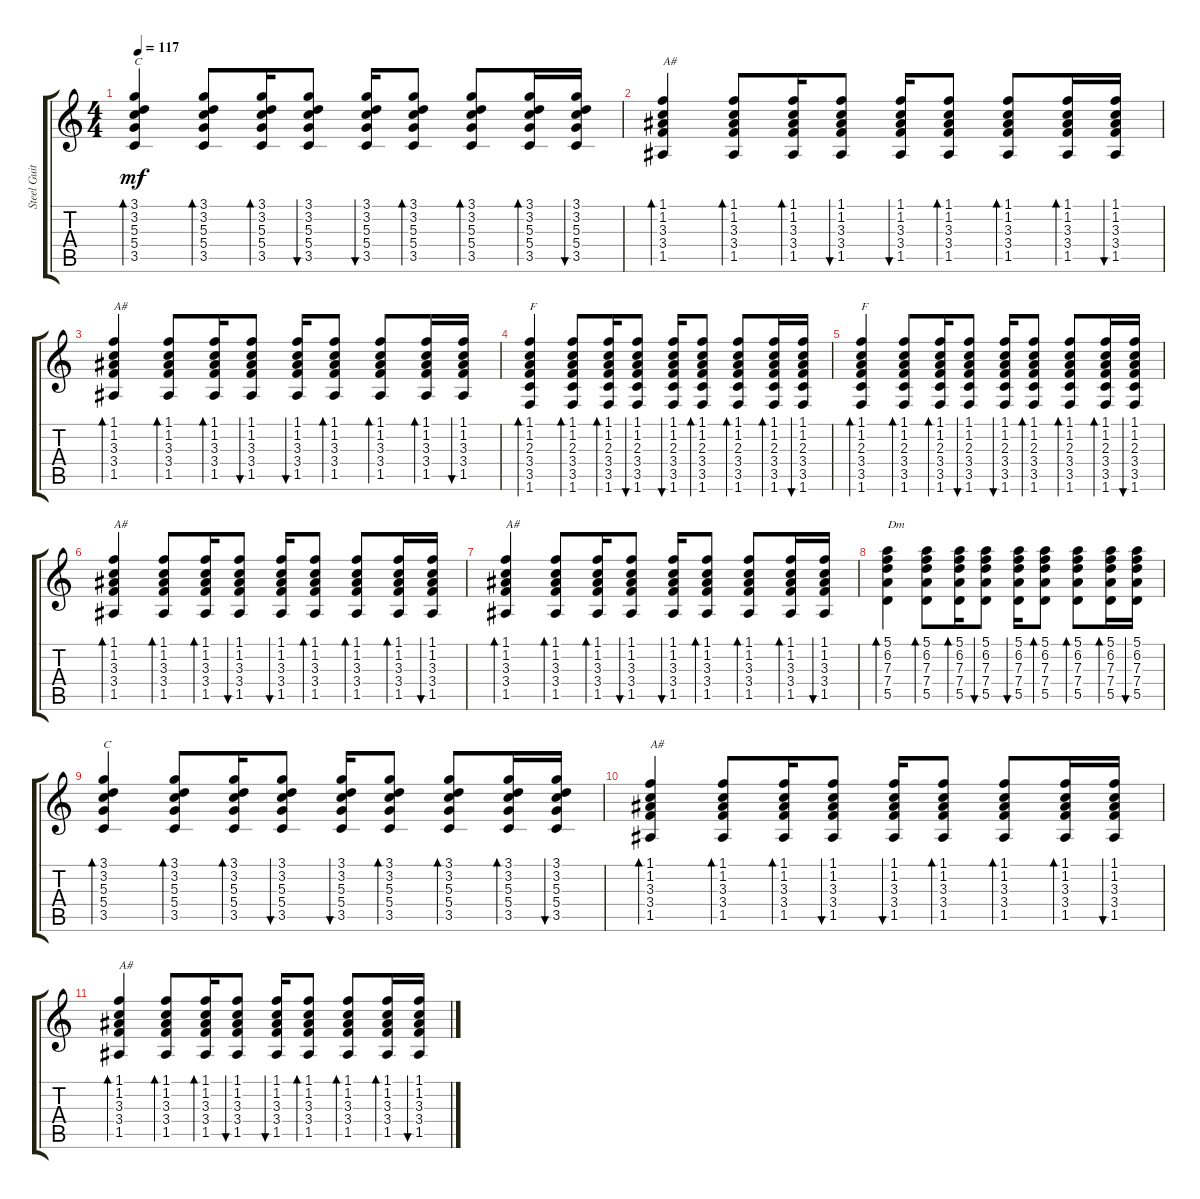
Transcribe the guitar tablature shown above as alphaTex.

\track ("Steel Guitar" "Steel Guit") {instrument acousticguitarsteel}
\staff {score tabs}
\tuning (E4 B3 G3 D3 A2 E2) {hide}
\ts (4 4)
\tempo 117
\clef g2
\ks c
(3.1 3.2 5.3 5.4 3.5).4{bd 30 txt "C" dy mf} (3.1 3.2 5.3 5.4 3.5).8{bd 30} (3.1 3.2 5.3 5.4 3.5).16{bd 30} (3.1 3.2 5.3 5.4 3.5).8{bu 30} (3.1 3.2 5.3 5.4 3.5).16{bu 30} (3.1 3.2 5.3 5.4 3.5).8{bd 30} (3.1 3.2 5.3 5.4 3.5).8{bd 30} (3.1 3.2 5.3 5.4 3.5).16{bd 30} (3.1 3.2 5.3 5.4 3.5).16{bu 30} |
(1.1 1.2 3.3 3.4 1.5).4{bd 30 txt "A#"} (1.1 1.2 3.3 3.4 1.5).8{bd 30} (1.1 1.2 3.3 3.4 1.5).16{bd 30} (1.1 1.2 3.3 3.4 1.5).8{bu 30} (1.1 1.2 3.3 3.4 1.5).16{bu 30} (1.1 1.2 3.3 3.4 1.5).8{bd 30} (1.1 1.2 3.3 3.4 1.5).8{bd 30} (1.1 1.2 3.3 3.4 1.5).16{bd 30} (1.1 1.2 3.3 3.4 1.5).16{bu 30} |
(1.1 1.2 3.3 3.4 1.5).4{bd 30 txt "A#"} (1.1 1.2 3.3 3.4 1.5).8{bd 30} (1.1 1.2 3.3 3.4 1.5).16{bd 30} (1.1 1.2 3.3 3.4 1.5).8{bu 30} (1.1 1.2 3.3 3.4 1.5).16{bu 30} (1.1 1.2 3.3 3.4 1.5).8{bd 30} (1.1 1.2 3.3 3.4 1.5).8{bd 30} (1.1 1.2 3.3 3.4 1.5).16{bd 30} (1.1 1.2 3.3 3.4 1.5).16{bu 30} |
(1.1 1.2 2.3 3.4 3.5 1.6).4{bd 30 txt "F"} (1.1 1.2 2.3 3.4 3.5 1.6).8{bd 30} (1.1 1.2 2.3 3.4 3.5 1.6).16{bd 30} (1.1 1.2 2.3 3.4 3.5 1.6).8{bu 30} (1.1 1.2 2.3 3.4 3.5 1.6).16{bu 30} (1.1 1.2 2.3 3.4 3.5 1.6).8{bd 30} (1.1 1.2 2.3 3.4 3.5 1.6).8{bd 30} (1.1 1.2 2.3 3.4 3.5 1.6).16{bd 30} (1.1 1.2 2.3 3.4 3.5 1.6).16{bu 30} |
(1.1 1.2 2.3 3.4 3.5 1.6).4{bd 30 txt "F"} (1.1 1.2 2.3 3.4 3.5 1.6).8{bd 30} (1.1 1.2 2.3 3.4 3.5 1.6).16{bd 30} (1.1 1.2 2.3 3.4 3.5 1.6).8{bu 30} (1.1 1.2 2.3 3.4 3.5 1.6).16{bu 30} (1.1 1.2 2.3 3.4 3.5 1.6).8{bd 30} (1.1 1.2 2.3 3.4 3.5 1.6).8{bd 30} (1.1 1.2 2.3 3.4 3.5 1.6).16{bd 30} (1.1 1.2 2.3 3.4 3.5 1.6).16{bu 30} |
(1.1 1.2 3.3 3.4 1.5).4{bd 30 txt "A#"} (1.1 1.2 3.3 3.4 1.5).8{bd 30} (1.1 1.2 3.3 3.4 1.5).16{bd 30} (1.1 1.2 3.3 3.4 1.5).8{bu 30} (1.1 1.2 3.3 3.4 1.5).16{bu 30} (1.1 1.2 3.3 3.4 1.5).8{bd 30} (1.1 1.2 3.3 3.4 1.5).8{bd 30} (1.1 1.2 3.3 3.4 1.5).16{bd 30} (1.1 1.2 3.3 3.4 1.5).16{bu 30} |
(1.1 1.2 3.3 3.4 1.5).4{bd 30 txt "A#"} (1.1 1.2 3.3 3.4 1.5).8{bd 30} (1.1 1.2 3.3 3.4 1.5).16{bd 30} (1.1 1.2 3.3 3.4 1.5).8{bu 30} (1.1 1.2 3.3 3.4 1.5).16{bu 30} (1.1 1.2 3.3 3.4 1.5).8{bd 30} (1.1 1.2 3.3 3.4 1.5).8{bd 30} (1.1 1.2 3.3 3.4 1.5).16{bd 30} (1.1 1.2 3.3 3.4 1.5).16{bu 30} |
(5.1 6.2 7.3 7.4 5.5).4{bd 30 txt "Dm"} (5.1 6.2 7.3 7.4 5.5).8{bd 30} (5.1 6.2 7.3 7.4 5.5).16{bd 30} (5.1 6.2 7.3 7.4 5.5).8{bu 30} (5.1 6.2 7.3 7.4 5.5).16{bu 30} (5.1 6.2 7.3 7.4 5.5).8{bd 30} (5.1 6.2 7.3 7.4 5.5).8{bd 30} (5.1 6.2 7.3 7.4 5.5).16{bd 30} (5.1 6.2 7.3 7.4 5.5).16{bu 30} |
(3.1 3.2 5.3 5.4 3.5).4{bd 30 txt "C"} (3.1 3.2 5.3 5.4 3.5).8{bd 30} (3.1 3.2 5.3 5.4 3.5).16{bd 30} (3.1 3.2 5.3 5.4 3.5).8{bu 30} (3.1 3.2 5.3 5.4 3.5).16{bu 30} (3.1 3.2 5.3 5.4 3.5).8{bd 30} (3.1 3.2 5.3 5.4 3.5).8{bd 30} (3.1 3.2 5.3 5.4 3.5).16{bd 30} (3.1 3.2 5.3 5.4 3.5).16{bu 30} |
(1.1 1.2 3.3 3.4 1.5).4{bd 30 txt "A#"} (1.1 1.2 3.3 3.4 1.5).8{bd 30} (1.1 1.2 3.3 3.4 1.5).16{bd 30} (1.1 1.2 3.3 3.4 1.5).8{bu 30} (1.1 1.2 3.3 3.4 1.5).16{bu 30} (1.1 1.2 3.3 3.4 1.5).8{bd 30} (1.1 1.2 3.3 3.4 1.5).8{bd 30} (1.1 1.2 3.3 3.4 1.5).16{bd 30} (1.1 1.2 3.3 3.4 1.5).16{bu 30} |
(1.1 1.2 3.3 3.4 1.5).4{bd 30 txt "A#"} (1.1 1.2 3.3 3.4 1.5).8{bd 30} (1.1 1.2 3.3 3.4 1.5).16{bd 30} (1.1 1.2 3.3 3.4 1.5).8{bu 30} (1.1 1.2 3.3 3.4 1.5).16{bu 30} (1.1 1.2 3.3 3.4 1.5).8{bd 30} (1.1 1.2 3.3 3.4 1.5).8{bd 30} (1.1 1.2 3.3 3.4 1.5).16{bd 30} (1.1 1.2 3.3 3.4 1.5).16{bu 30}
